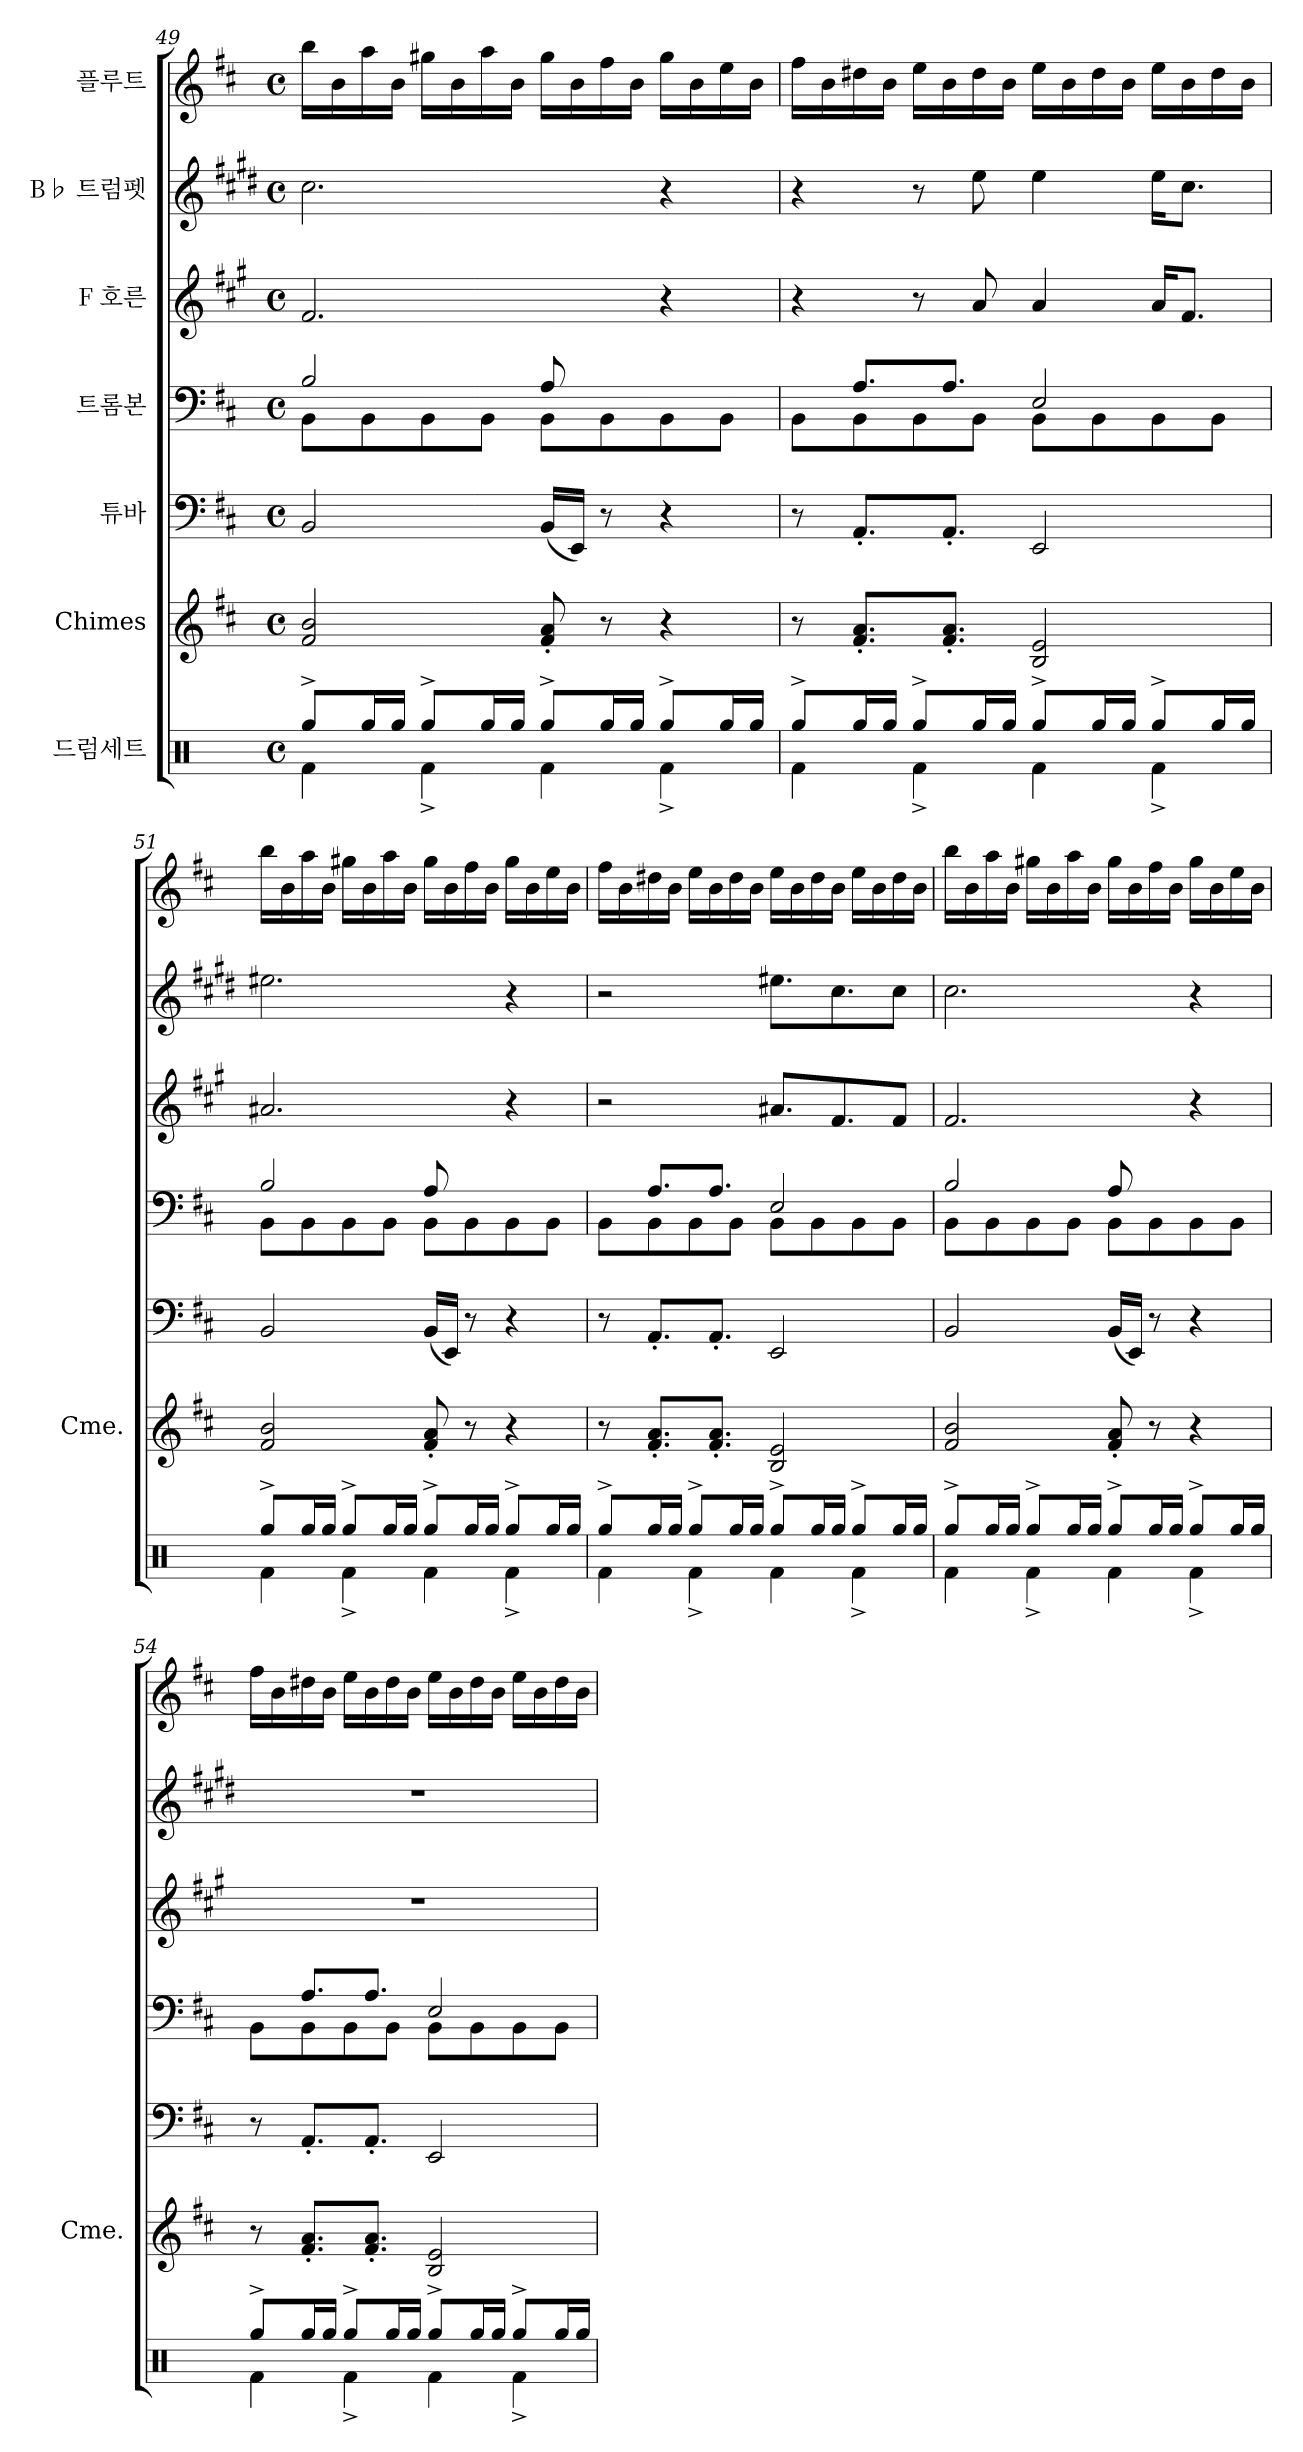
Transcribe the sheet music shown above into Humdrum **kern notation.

**kern	**kern	**kern	**kern	**kern	**kern	**kern
*part7	*part6	*part5	*part4	*part3	*part2	*part1
*staff7	*staff6	*staff5	*staff4	*staff3	*staff2	*staff1
*I"드럼세트	*I"Chimes	*I"튜바	*I"트롬본	*I"F 호른	*I"B♭ 트럼펫	*I"플루트
*	*I'Cme.	*	*	*	*	*
*clefX	*clefG2	*clefF4	*clefF4	*clefG2	*clefG2	*clefG2
*	*	*	*	*ITrd4c7	*ITrd1c2	*
*k[]	*k[f#c#]	*k[f#c#]	*k[f#c#]	*k[f#c#]	*k[f#c#]	*k[f#c#]
*M4/4	*M4/4	*M4/4	*M4/4	*M4/4	*M4/4	*M4/4
*met(c)	*met(c)	*met(c)	*met(c)	*met(c)	*met(c)	*met(c)
=49	=49	=49	=49	=49	=49	=49
*^	*	*	*^	*	*	*
8Rgg^/L	4Rf\	2f#/ 2b/	2BB/	8BB\L	2B/	2.B/	2.b\	16bb\LL
.	.	.	.	.	.	.	.	16b\
16Rgg/L	.	.	.	8BB\	.	.	.	16aa\
16Rgg/JJ	.	.	.	.	.	.	.	16b\JJ
8Rgg^/L	4Rf^\	.	.	8BB\	.	.	.	16gg#X\LL
.	.	.	.	.	.	.	.	16b\
16Rgg/L	.	.	.	8BB\J	.	.	.	16aa\
16Rgg/JJ	.	.	.	.	.	.	.	16b\JJ
8Rgg^/L	4Rf\	8f#/' 8a/'	(<16BB/LL	8BB\L	8A/	.	.	16gg#\LL
.	.	.	16EE/JJ)	.	.	.	.	16b\
16Rgg/L	.	8r	8r	8BB\	4.ryy	.	.	16ff#\
16Rgg/JJ	.	.	.	.	.	.	.	16b\JJ
8Rgg^/L	4Rf^\	4r	4r	8BB\	.	4r	4r	16gg#\LL
.	.	.	.	.	.	.	.	16b\
16Rgg/L	.	.	.	8BB\J	.	.	.	16ee\
16Rgg/JJ	.	.	.	.	.	.	.	16b\JJ
!!LO:PB:g=z
=50	=50	=50	=50	=50	=50	=50	=50	=50
8Rgg^/L	4Rf\	8r	8r	8BB\L	8ryy	4r	4r	16ff#\LL
.	.	.	.	.	.	.	.	16b\
16Rgg/L	.	8.f#/' 8.a/'L	8.AA'/L	8BB\	8.A/L	.	.	16dd#X\
16Rgg/JJ	.	.	.	.	.	.	.	16b\JJ
8Rgg^/L	4Rf^\	.	.	8BB\	.	8r	8r	16ee\LL
.	.	8.f#/' 8.a/'J	8.AA'/J	.	8.A/J	.	.	16b\
16Rgg/L	.	.	.	8BB\J	.	8d/	8dd\	16dd#\
16Rgg/JJ	.	.	.	.	.	.	.	16b\JJ
8Rgg^/L	4Rf\	2B/ 2e/	2EE/	8BB\L	2E/	4d/	4dd\	16ee\LL
.	.	.	.	.	.	.	.	16b\
16Rgg/L	.	.	.	8BB\	.	.	.	16dd#\
16Rgg/JJ	.	.	.	.	.	.	.	16b\JJ
8Rgg^/L	4Rf^\	.	.	8BB\	.	16d/KL	16dd\KL	16ee\LL
.	.	.	.	.	.	8.B/J	8.b\J	16b\
16Rgg/L	.	.	.	8BB\J	.	.	.	16dd#\
16Rgg/JJ	.	.	.	.	.	.	.	16b\JJ
=51	=51	=51	=51	=51	=51	=51	=51	=51
8Rgg^/L	4Rf\	2f#/ 2b/	2BB/	8BB\L	2B/	2.d#X/	2.dd#X\	16bb\LL
.	.	.	.	.	.	.	.	16b\
16Rgg/L	.	.	.	8BB\	.	.	.	16aa\
16Rgg/JJ	.	.	.	.	.	.	.	16b\JJ
8Rgg^/L	4Rf^\	.	.	8BB\	.	.	.	16gg#X\LL
.	.	.	.	.	.	.	.	16b\
16Rgg/L	.	.	.	8BB\J	.	.	.	16aa\
16Rgg/JJ	.	.	.	.	.	.	.	16b\JJ
8Rgg^/L	4Rf\	8f#/' 8a/'	(<16BB/LL	8BB\L	8A/	.	.	16gg#\LL
.	.	.	16EE/JJ)	.	.	.	.	16b\
16Rgg/L	.	8r	8r	8BB\	4.ryy	.	.	16ff#\
16Rgg/JJ	.	.	.	.	.	.	.	16b\JJ
8Rgg^/L	4Rf^\	4r	4r	8BB\	.	4r	4r	16gg#\LL
.	.	.	.	.	.	.	.	16b\
16Rgg/L	.	.	.	8BB\J	.	.	.	16ee\
16Rgg/JJ	.	.	.	.	.	.	.	16b\JJ
!!LO:PB:g=z
=52	=52	=52	=52	=52	=52	=52	=52	=52
8Rgg^/L	4Rf\	8r	8r	8BB\L	8ryy	2r	2r	16ff#\LL
.	.	.	.	.	.	.	.	16b\
16Rgg/L	.	8.f#/' 8.a/'L	8.AA'/L	8BB\	8.A/L	.	.	16dd#X\
16Rgg/JJ	.	.	.	.	.	.	.	16b\JJ
8Rgg^/L	4Rf^\	.	.	8BB\	.	.	.	16ee\LL
.	.	8.f#/' 8.a/'J	8.AA'/J	.	8.A/J	.	.	16b\
16Rgg/L	.	.	.	8BB\J	.	.	.	16dd#\
16Rgg/JJ	.	.	.	.	.	.	.	16b\JJ
8Rgg^/L	4Rf\	2B/ 2e/	2EE/	8BB\L	2E/	8.d#X/L	8.dd#X\L	16ee\LL
.	.	.	.	.	.	.	.	16b\
16Rgg/L	.	.	.	8BB\	.	.	.	16dd#\
16Rgg/JJ	.	.	.	.	.	8.B/	8.b\	16b\JJ
8Rgg^/L	4Rf^\	.	.	8BB\	.	.	.	16ee\LL
.	.	.	.	.	.	.	.	16b\
16Rgg/L	.	.	.	8BB\J	.	8B/J	8b\J	16dd#\
16Rgg/JJ	.	.	.	.	.	.	.	16b\JJ
=53	=53	=53	=53	=53	=53	=53	=53	=53
8Rgg^/L	4Rf\	2f#/ 2b/	2BB/	8BB\L	2B/	2.B/	2.b\	16bb\LL
.	.	.	.	.	.	.	.	16b\
16Rgg/L	.	.	.	8BB\	.	.	.	16aa\
16Rgg/JJ	.	.	.	.	.	.	.	16b\JJ
8Rgg^/L	4Rf^\	.	.	8BB\	.	.	.	16gg#X\LL
.	.	.	.	.	.	.	.	16b\
16Rgg/L	.	.	.	8BB\J	.	.	.	16aa\
16Rgg/JJ	.	.	.	.	.	.	.	16b\JJ
8Rgg^/L	4Rf\	8f#/' 8a/'	(<16BB/LL	8BB\L	8A/	.	.	16gg#\LL
.	.	.	16EE/JJ)	.	.	.	.	16b\
16Rgg/L	.	8r	8r	8BB\	4.ryy	.	.	16ff#\
16Rgg/JJ	.	.	.	.	.	.	.	16b\JJ
8Rgg^/L	4Rf^\	4r	4r	8BB\	.	4r	4r	16gg#\LL
.	.	.	.	.	.	.	.	16b\
16Rgg/L	.	.	.	8BB\J	.	.	.	16ee\
16Rgg/JJ	.	.	.	.	.	.	.	16b\JJ
!!LO:PB:g=z
=54	=54	=54	=54	=54	=54	=54	=54	=54
8Rgg^/L	4Rf\	8r	8r	8BB\L	8ryy	1r	1r	16ff#\LL
.	.	.	.	.	.	.	.	16b\
16Rgg/L	.	8.f#/' 8.a/'L	8.AA'/L	8BB\	8.A/L	.	.	16dd#X\
16Rgg/JJ	.	.	.	.	.	.	.	16b\JJ
8Rgg^/L	4Rf^\	.	.	8BB\	.	.	.	16ee\LL
.	.	8.f#/' 8.a/'J	8.AA'/J	.	8.A/J	.	.	16b\
16Rgg/L	.	.	.	8BB\J	.	.	.	16dd#\
16Rgg/JJ	.	.	.	.	.	.	.	16b\JJ
8Rgg^/L	4Rf\	2B/ 2e/	2EE/	8BB\L	2E/	.	.	16ee\LL
.	.	.	.	.	.	.	.	16b\
16Rgg/L	.	.	.	8BB\	.	.	.	16dd#\
16Rgg/JJ	.	.	.	.	.	.	.	16b\JJ
8Rgg^/L	4Rf^\	.	.	8BB\	.	.	.	16ee\LL
.	.	.	.	.	.	.	.	16b\
16Rgg/L	.	.	.	8BB\J	.	.	.	16dd#\
16Rgg/JJ	.	.	.	.	.	.	.	16b\JJ
*v	*v	*	*	*v	*v	*	*	*
=	=	=	=	=	=	=
*-	*-	*-	*-	*-	*-	*-
